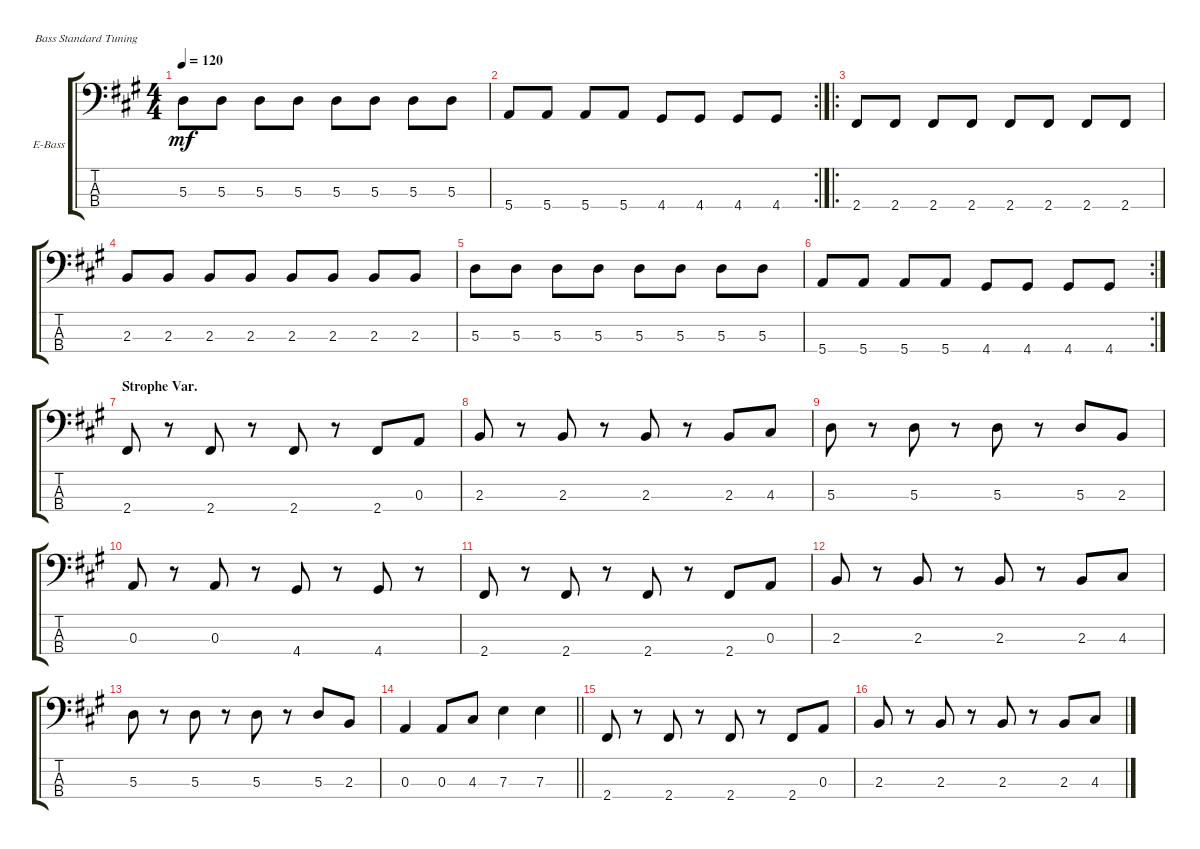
\defaultSystemsLayout 4
\bracketExtendMode groupsimilarinstruments
\firstSystemTrackNameOrientation horizontal
\otherSystemsTrackNameOrientation horizontal
\track ("Electric Bass" "E-Bass") {instrument electricbassfinger}
\staff {score tabs}
\tuning (G2 D2 A1 E1)
\ts (4 4)
\tempo 120
\clef f4
\ks f#minor
5.3.8{dy mf} 5.3.8 5.3.8 5.3.8 5.3.8 5.3.8 5.3.8 5.3.8 |
\rc 2
5.4.8 5.4.8 5.4.8 5.4.8 4.4.8 4.4.8 4.4.8 4.4.8 |
\ro
2.4.8 2.4.8 2.4.8 2.4.8 2.4.8 2.4.8 2.4.8 2.4.8 |
2.3.8 2.3.8 2.3.8 2.3.8 2.3.8 2.3.8 2.3.8 2.3.8 |
5.3.8 5.3.8 5.3.8 5.3.8 5.3.8 5.3.8 5.3.8 5.3.8 |
\rc 2
5.4.8 5.4.8 5.4.8 5.4.8 4.4.8 4.4.8 4.4.8 4.4.8 |
\section ("" "Strophe Var.")
2.4.8 r.8 2.4.8 r.8 2.4.8 r.8 2.4.8 0.3.8 |
2.3.8 r.8 2.3.8 r.8 2.3.8 r.8 2.3.8 4.3.8 |
5.3.8 r.8 5.3.8 r.8 5.3.8 r.8 5.3.8 2.3.8 |
0.3.8 r.8 0.3.8 r.8 4.4.8 r.8 4.4.8 r.8 |
2.4.8 r.8 2.4.8 r.8 2.4.8 r.8 2.4.8 0.3.8 |
2.3.8 r.8 2.3.8 r.8 2.3.8 r.8 2.3.8 4.3.8 |
5.3.8 r.8 5.3.8 r.8 5.3.8 r.8 5.3.8 2.3.8 |
\barLineRight lightlight
0.3.4 0.3.8 4.3.8 7.3.4 7.3.4 |
2.4.8 r.8 2.4.8 r.8 2.4.8 r.8 2.4.8 0.3.8 |
2.3.8 r.8 2.3.8 r.8 2.3.8 r.8 2.3.8 4.3.8
